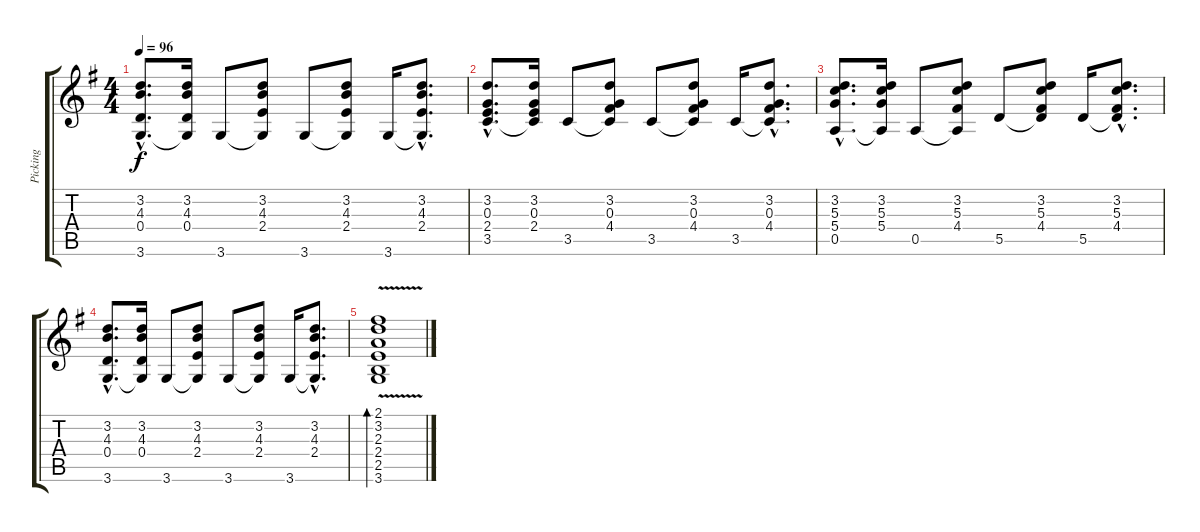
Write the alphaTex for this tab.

\track ("Picking" "Picking") {instrument acousticguitarnylon}
\staff {score tabs}
\tuning (E4 B3 G3 D3 A2 E2) {hide}
\ts (4 4)
\tempo 96
\clef g2
\ks g
(3.2{hac} 4.3{hac} 0.4{hac} 3.6{hac}).8{d dy f} (3.2 4.3 0.4 3.6{t}).16 3.6.8 (3.2 4.3 2.4 3.6{t}).8 3.6.8 (3.2 4.3 2.4 3.6{t}).8 3.6.16 (3.2{hac} 4.3{hac} 2.4{hac} 3.6{hac t}).8{d} |
(3.2{hac} 0.3{hac} 2.4{hac} 3.5{hac}).8{d} (3.2 0.3 2.4 3.5{t}).16 3.5.8 (3.2 0.3 4.4 3.5{t}).8 3.5.8 (3.2 0.3 4.4 3.5{t}).8 3.5.16 (3.2{hac} 0.3{hac} 4.4{hac} 3.5{hac t}).8{d} |
(3.2{hac} 5.3{hac} 5.4{hac} 0.5{hac}).8{d} (3.2 5.3 5.4 0.5{t}).16 0.5.8 (3.2 5.3 4.4 0.5{t}).8 5.5.8 (3.2 5.3 4.4 5.5{t}).8 5.5.16 (3.2{hac} 5.3{hac} 4.4{hac} 5.5{hac t}).8{d} |
(3.2{hac} 4.3{hac} 0.4{hac} 3.6{hac}).8{d} (3.2 4.3 0.4 3.6{t}).16 3.6.8 (3.2 4.3 2.4 3.6{t}).8 3.6.8 (3.2 4.3 2.4 3.6{t}).8 3.6.16 (3.2{hac} 4.3{hac} 2.4{hac} 3.6{hac t}).8{d} |
(2.1 3.2 2.3 2.4 2.5 3.6{v}).1{bd 240}
